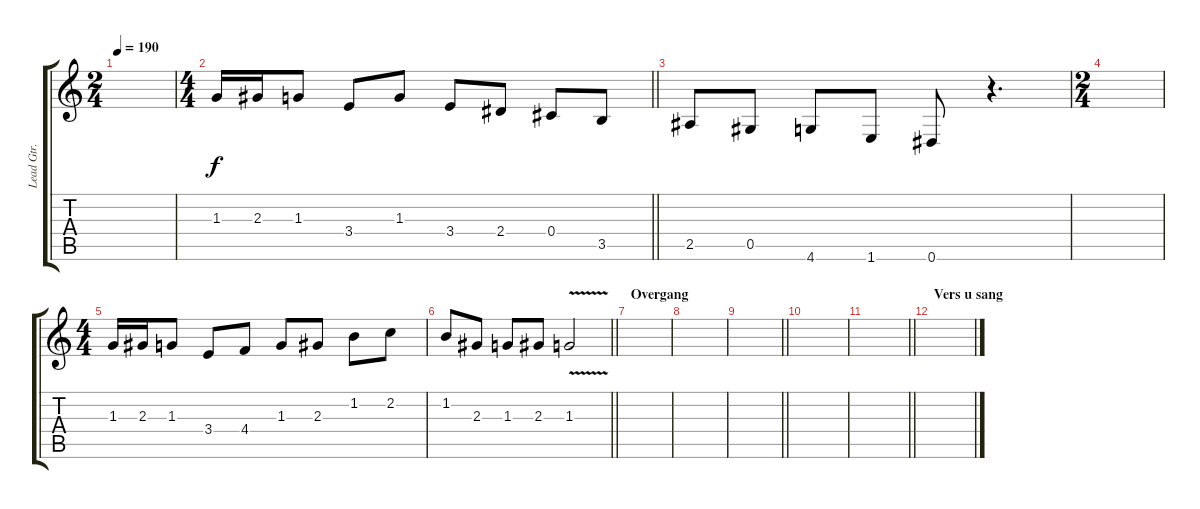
\track ("Lead Gtr." "Lead Gtr.") {instrument distortionguitar}
\staff {score tabs}
\tuning (Eb4 Bb3 Gb3 Db3 Ab2 Eb2) {hide}
\ts (2 4)
\tempo 190
\clef g2
\ks c
|
\ts (4 4)
\barLineRight lightlight
1.3.16 2.3.16 1.3.8 3.4.8 1.3.8 3.4.8 2.4.8 0.4.8 3.5.8 |
2.5.8 0.5.8 4.6.8 1.6.8 0.6.8 r.4{d} |
\ts (2 4)
|
\ts (4 4)
1.3.16 2.3.16 1.3.8 3.4.8 4.4.8 1.3.8 2.3.8 1.2.8 2.2.8 |
\barLineRight lightlight
1.2.8 2.3.8 1.3.8 2.3.8 1.3{v}.2 |
\section ("" "Overgang")
|
|
\barLineRight lightlight
|
|
\barLineRight lightlight
|
\section ("" "Vers u sang")
